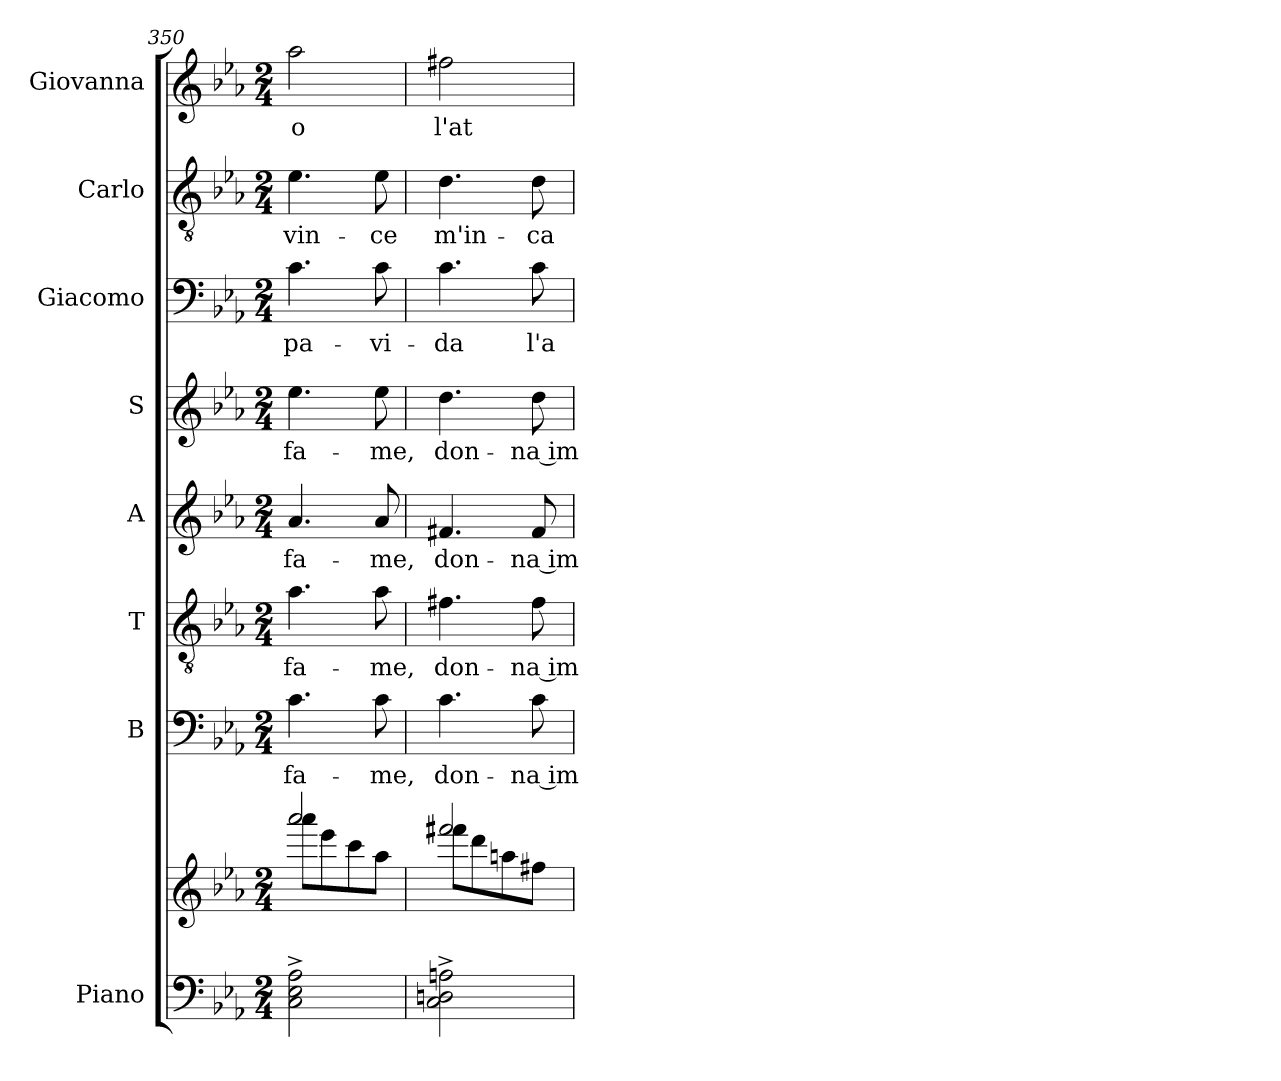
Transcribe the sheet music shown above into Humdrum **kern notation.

**kern	**kern	**kern	**text	**kern	**text	**kern	**text	**kern	**text	**kern	**text	**kern	**text	**kern	**text
*part8	*part8	*part7	*part7	*part6	*part6	*part5	*part5	*part4	*part4	*part3	*part3	*part2	*part2	*part1	*part1
*staff9	*staff8	*staff7	*staff7	*staff6	*staff6	*staff5	*staff5	*staff4	*staff4	*staff3	*staff3	*staff2	*staff2	*staff1	*staff1
*I"Piano	*	*I"B	*	*I"T	*	*I"A	*	*I"S	*	*I"Giacomo	*	*I"Carlo	*	*I"Giovanna	*
*I'Pno	*	*I'B	*	*I'T	*	*I'A	*	*I'S	*	*	*	*	*	*	*
*clefF4	*clefG2	*clefF4	*	*clefGv2	*	*clefG2	*	*clefG2	*	*clefF4	*	*clefGv2	*	*clefG2	*
*k[b-e-a-]	*k[b-e-a-]	*k[b-e-a-]	*	*k[b-e-a-]	*	*k[b-e-a-]	*	*k[b-e-a-]	*	*k[b-e-a-]	*	*k[b-e-a-]	*	*k[b-e-a-]	*
*M2/4	*M2/4	*M2/4	*	*M2/4	*	*M2/4	*	*M2/4	*	*M2/4	*	*M2/4	*	*M2/4	*
=350	=350	=350	=350	=350	=350	=350	=350	=350	=350	=350	=350	=350	=350	=350	=350
*	*^	*	*	*	*	*	*	*	*	*	*	*	*	*	*
!	!	!	!	!LO:LY:b	!	!LO:LY:b	!	!LO:LY:b	!	!LO:LY:b	!	!LO:LY:b	!	!LO:LY:b	!	!LO:LY:b
2C\^ 2E-\^ 2A-\^	2aaa-/	8aaa-\L	4.c\	-fa-	4.a-\	-fa-	4.a-/	-fa-	4.ee-\	-fa-	4.c\	-pa-	4.e-\	vin-	2aa-\	-o
.	.	8eee-\	.	.	.	.	.	.	.	.	.	.	.	.	.	.
.	.	8ccc\	.	.	.	.	.	.	.	.	.	.	.	.	.	.
!	!	!	!	!LO:LY:b	!	!LO:LY:b	!	!LO:LY:b	!	!LO:LY:b	!	!LO:LY:b	!	!LO:LY:b	!	!
.	.	8aa-\J	8c\	-me,	8a-\	-me,	8a-/	-me,	8ee-\	-me,	8c\	-vi-	8e-\	-ce	.	.
=351	=351	=351	=351	=351	=351	=351	=351	=351	=351	=351	=351	=351	=351	=351	=351	=351
!	!	!	!	!LO:LY:b	!	!LO:LY:b	!	!LO:LY:b	!	!LO:LY:b	!	!LO:LY:b	!	!LO:LY:b	!	!LO:LY:b
2C\^ 2Dn\^ 2An\^	2fff#X/	8fff#\L	4.c\	don-	4.f#X\	don-	4.f#X/	don-	4.dd\	don-	4.c\	-da	4.d\	m'in-	2ff#X\	l'at-
.	.	8ddd\	.	.	.	.	.	.	.	.	.	.	.	.	.	.
.	.	8aan\	.	.	.	.	.	.	.	.	.	.	.	.	.	.
!	!	!	!	!LO:LY:b	!	!LO:LY:b	!	!LO:LY:b	!	!LO:LY:b	!	!LO:LY:b	!	!LO:LY:b	!	!
.	.	8ff#X\J	8c\	-na im-	8f#\	-na im-	8f#/	-na im-	8dd\	-na im-	8c\	l'a-	8d\	-ca-	.	.
*	*v	*v	*	*	*	*	*	*	*	*	*	*	*	*	*	*
=	=	=	=	=	=	=	=	=	=	=	=	=	=	=	=
*-	*-	*-	*-	*-	*-	*-	*-	*-	*-	*-	*-	*-	*-	*-	*-
